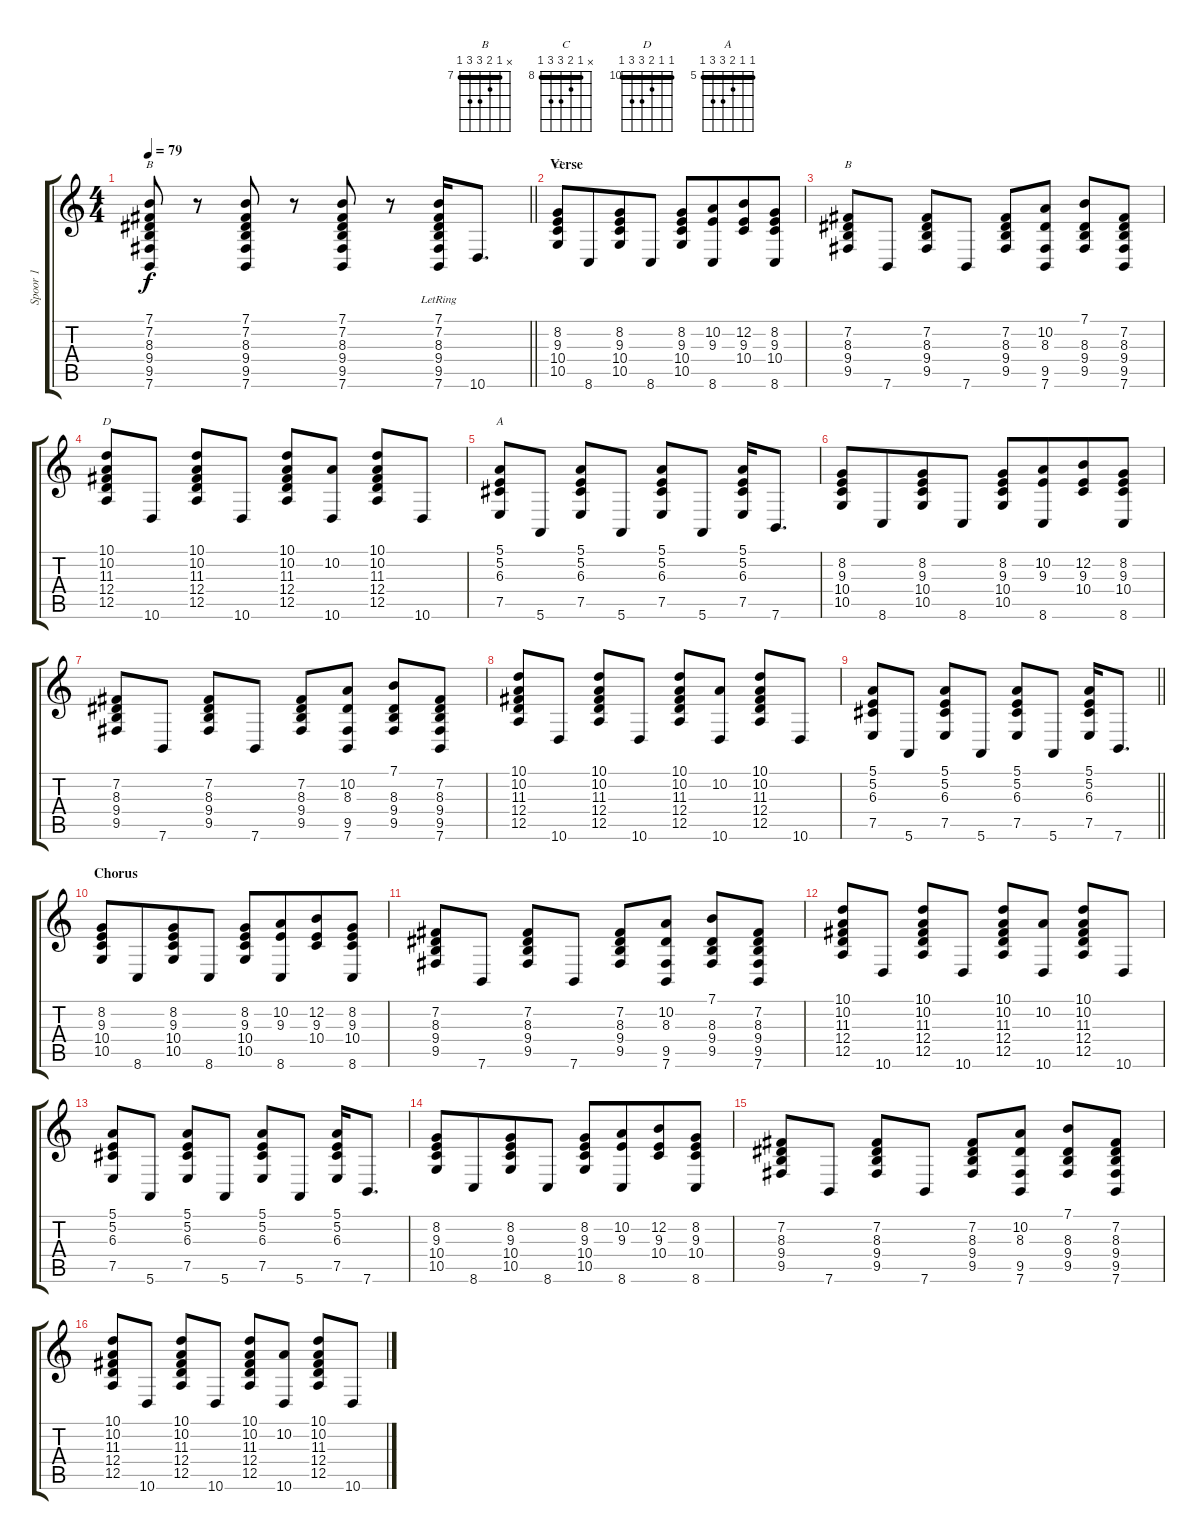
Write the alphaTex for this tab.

\track ("Spoor 1" "Spoor 1") {instrument acousticgrandpiano}
\staff {score tabs}
\tuning (E4 B3 G3 D3 A2 E2) {hide}
\chord ("B" 7 7 8 9 9 7) {firstfret 7 barre 7}
\chord ("C" x 8 9 10 10 8) {firstfret 8 barre 8}
\chord ("B" x 7 8 9 9 7) {firstfret 7 barre 7}
\chord ("D" 10 10 11 12 12 10) {firstfret 10 barre 10}
\chord ("A" 5 5 6 7 7 5) {firstfret 5 barre 5}
\ts (4 4)
\tempo 79
\clef g2
\barLineRight lightlight
\ks c
(7.1 7.2 8.3 9.4 9.5 7.6).8{ch "B" dy f} r.8 (7.1 7.2 8.3 9.4 9.5 7.6).8 r.8 (7.1 7.2 8.3 9.4 9.5 7.6).8 r.8 (7.1 7.2 8.3 9.4 9.5{lr} 7.6).16 10.6.8{d} |
\section ("" "Verse")
(8.2 9.3 10.4 10.5).8{ch "C"} 8.6.8{beam merge} (8.2 9.3 10.4 10.5).8 8.6.8 (8.2 9.3 10.4 10.5).8 (10.2 9.3 8.6).8{beam merge} (12.2 9.3 10.4).8 (8.2 9.3 10.4 8.6).8 |
(7.2 8.3 9.4 9.5).8{ch "B"} 7.6.8 (7.2 8.3 9.4 9.5).8 7.6.8 (7.2 8.3 9.4 9.5).8 (10.2 8.3 9.5 7.6).8 (7.1 8.3 9.4 9.5).8 (7.2 8.3 9.4 9.5 7.6).8 |
(10.1 10.2 11.3 12.4 12.5).8{ch "D"} 10.6.8 (10.1 10.2 11.3 12.4 12.5).8 10.6.8 (10.1 10.2 11.3 12.4 12.5).8 (10.2 10.6).8 (10.1 10.2 11.3 12.4 12.5).8 10.6.8 |
(5.1 5.2 6.3 7.5).8{ch "A"} 5.6.8 (5.1 5.2 6.3 7.5).8 5.6.8 (5.1 5.2 6.3 7.5).8 5.6.8 (5.1 5.2 6.3 7.5).16 7.6.8{d} |
(8.2 9.3 10.4 10.5).8 8.6.8{beam merge} (8.2 9.3 10.4 10.5).8 8.6.8 (8.2 9.3 10.4 10.5).8 (10.2 9.3 8.6).8{beam merge} (12.2 9.3 10.4).8 (8.2 9.3 10.4 8.6).8 |
(7.2 8.3 9.4 9.5).8 7.6.8 (7.2 8.3 9.4 9.5).8 7.6.8 (7.2 8.3 9.4 9.5).8 (10.2 8.3 9.5 7.6).8 (7.1 8.3 9.4 9.5).8 (7.2 8.3 9.4 9.5 7.6).8 |
(10.1 10.2 11.3 12.4 12.5).8 10.6.8 (10.1 10.2 11.3 12.4 12.5).8 10.6.8 (10.1 10.2 11.3 12.4 12.5).8 (10.2 10.6).8 (10.1 10.2 11.3 12.4 12.5).8 10.6.8 |
\barLineRight lightlight
(5.1 5.2 6.3 7.5).8 5.6.8 (5.1 5.2 6.3 7.5).8 5.6.8 (5.1 5.2 6.3 7.5).8 5.6.8 (5.1 5.2 6.3 7.5).16 7.6.8{d} |
\section ("" "Chorus")
(8.2 9.3 10.4 10.5).8 8.6.8{beam merge} (8.2 9.3 10.4 10.5).8 8.6.8 (8.2 9.3 10.4 10.5).8 (10.2 9.3 8.6).8{beam merge} (12.2 9.3 10.4).8 (8.2 9.3 10.4 8.6).8 |
(7.2 8.3 9.4 9.5).8 7.6.8 (7.2 8.3 9.4 9.5).8 7.6.8 (7.2 8.3 9.4 9.5).8 (10.2 8.3 9.5 7.6).8 (7.1 8.3 9.4 9.5).8 (7.2 8.3 9.4 9.5 7.6).8 |
(10.1 10.2 11.3 12.4 12.5).8 10.6.8 (10.1 10.2 11.3 12.4 12.5).8 10.6.8 (10.1 10.2 11.3 12.4 12.5).8 (10.2 10.6).8 (10.1 10.2 11.3 12.4 12.5).8 10.6.8 |
(5.1 5.2 6.3 7.5).8 5.6.8 (5.1 5.2 6.3 7.5).8 5.6.8 (5.1 5.2 6.3 7.5).8 5.6.8 (5.1 5.2 6.3 7.5).16 7.6.8{d} |
(8.2 9.3 10.4 10.5).8 8.6.8{beam merge} (8.2 9.3 10.4 10.5).8 8.6.8 (8.2 9.3 10.4 10.5).8 (10.2 9.3 8.6).8{beam merge} (12.2 9.3 10.4).8 (8.2 9.3 10.4 8.6).8 |
(7.2 8.3 9.4 9.5).8 7.6.8 (7.2 8.3 9.4 9.5).8 7.6.8 (7.2 8.3 9.4 9.5).8 (10.2 8.3 9.5 7.6).8 (7.1 8.3 9.4 9.5).8 (7.2 8.3 9.4 9.5 7.6).8 |
(10.1 10.2 11.3 12.4 12.5).8 10.6.8 (10.1 10.2 11.3 12.4 12.5).8 10.6.8 (10.1 10.2 11.3 12.4 12.5).8 (10.2 10.6).8 (10.1 10.2 11.3 12.4 12.5).8 10.6.8
